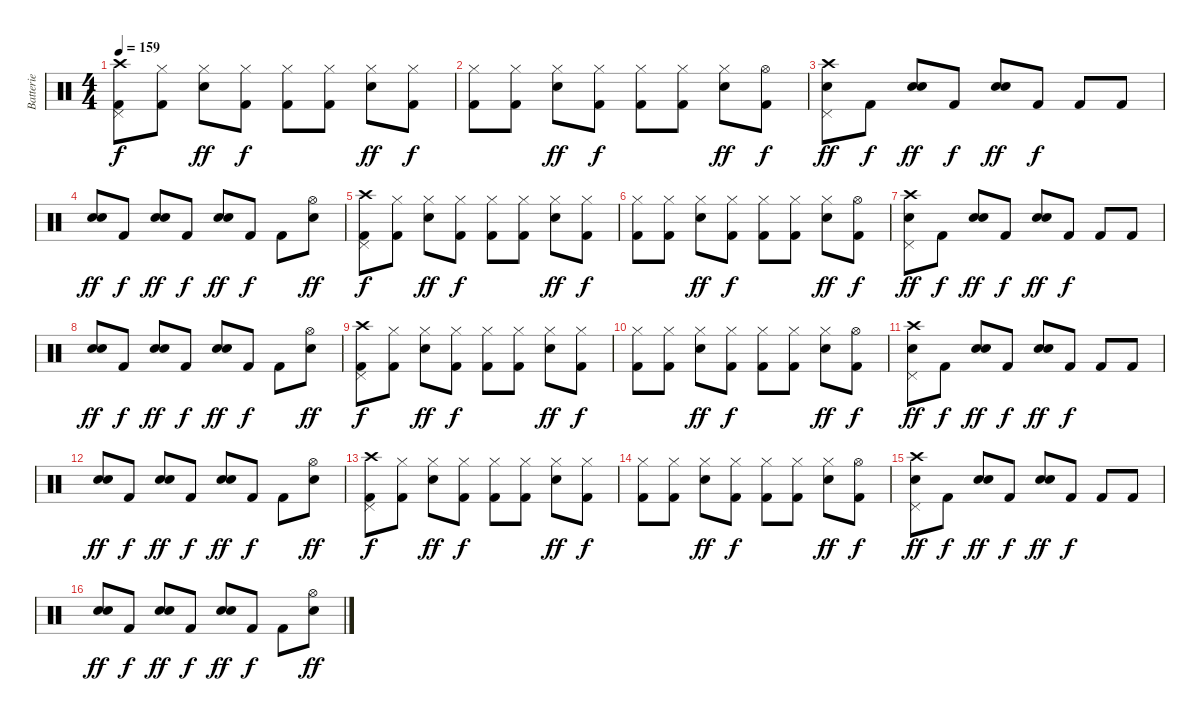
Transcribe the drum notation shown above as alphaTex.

\track ("Batterie" "Batterie") {instrument percussion}
\staff {score}
\articulation defaults
\ts (4 4)
\tempo 159
\clef neutral
\ks c
("Crash high (hit)" "Pedal Hi-Hat (hit)" "Kick (hit) 2").8{dy f} ("Hi-Hat (closed)" "Kick (hit) 2").8 ("Hi-Hat (closed)" "Electric Snare (hit)").8{dy ff} ("Hi-Hat (closed)" "Kick (hit) 2").8{dy f} ("Hi-Hat (closed)" "Kick (hit) 2").8 ("Hi-Hat (closed)" "Kick (hit) 2").8 ("Hi-Hat (closed)" "Electric Snare (hit)").8{dy ff} ("Hi-Hat (closed)" "Kick (hit) 2").8{dy f} |
("Hi-Hat (closed)" "Kick (hit) 2").8 ("Hi-Hat (closed)" "Kick (hit) 2").8 ("Hi-Hat (closed)" "Electric Snare (hit)").8{dy ff} ("Hi-Hat (closed)" "Kick (hit) 2").8{dy f} ("Hi-Hat (closed)" "Kick (hit) 2").8 ("Hi-Hat (closed)" "Kick (hit) 2").8 ("Hi-Hat (closed)" "Electric Snare (hit)").8{dy ff} ("Hi-Hat (open)" "Kick (hit) 2").8{dy f} |
("Crash high (hit)" "Pedal Hi-Hat (hit)" "Electric Snare (hit)").8{dy ff} "Kick (hit) 2".8{dy f} ("Electric Snare (hit)" "Electric Snare (hit)").8{bd 120 dy ff} "Kick (hit) 2".8{dy f} ("Electric Snare (hit)" "Electric Snare (hit)").8{bd 120 dy ff} "Kick (hit) 2".8{dy f} "Kick (hit) 2".8 "Kick (hit) 2".8 |
("Electric Snare (hit)" "Electric Snare (hit)").8{bd 120 dy ff} "Kick (hit) 2".8{dy f} ("Electric Snare (hit)" "Electric Snare (hit)").8{bd 120 dy ff} "Kick (hit) 2".8{dy f} ("Electric Snare (hit)" "Electric Snare (hit)").8{bd 120 dy ff} "Kick (hit) 2".8{dy f} "Kick (hit) 2".8 ("Hi-Hat (open)" "Electric Snare (hit)").8{dy ff} |
("Crash high (hit)" "Pedal Hi-Hat (hit)" "Kick (hit) 2").8{dy f} ("Hi-Hat (closed)" "Kick (hit) 2").8 ("Hi-Hat (closed)" "Electric Snare (hit)").8{dy ff} ("Hi-Hat (closed)" "Kick (hit) 2").8{dy f} ("Hi-Hat (closed)" "Kick (hit) 2").8 ("Hi-Hat (closed)" "Kick (hit) 2").8 ("Hi-Hat (closed)" "Electric Snare (hit)").8{dy ff} ("Hi-Hat (closed)" "Kick (hit) 2").8{dy f} |
("Hi-Hat (closed)" "Kick (hit) 2").8 ("Hi-Hat (closed)" "Kick (hit) 2").8 ("Hi-Hat (closed)" "Electric Snare (hit)").8{dy ff} ("Hi-Hat (closed)" "Kick (hit) 2").8{dy f} ("Hi-Hat (closed)" "Kick (hit) 2").8 ("Hi-Hat (closed)" "Kick (hit) 2").8 ("Hi-Hat (closed)" "Electric Snare (hit)").8{dy ff} ("Hi-Hat (open)" "Kick (hit) 2").8{dy f} |
("Crash high (hit)" "Pedal Hi-Hat (hit)" "Electric Snare (hit)").8{dy ff} "Kick (hit) 2".8{dy f} ("Electric Snare (hit)" "Electric Snare (hit)").8{bd 120 dy ff} "Kick (hit) 2".8{dy f} ("Electric Snare (hit)" "Electric Snare (hit)").8{bd 120 dy ff} "Kick (hit) 2".8{dy f} "Kick (hit) 2".8 "Kick (hit) 2".8 |
("Electric Snare (hit)" "Electric Snare (hit)").8{bd 120 dy ff} "Kick (hit) 2".8{dy f} ("Electric Snare (hit)" "Electric Snare (hit)").8{bd 120 dy ff} "Kick (hit) 2".8{dy f} ("Electric Snare (hit)" "Electric Snare (hit)").8{bd 120 dy ff} "Kick (hit) 2".8{dy f} "Kick (hit) 2".8 ("Hi-Hat (open)" "Electric Snare (hit)").8{dy ff} |
("Crash high (hit)" "Pedal Hi-Hat (hit)" "Kick (hit) 2").8{dy f} ("Hi-Hat (closed)" "Kick (hit) 2").8 ("Hi-Hat (closed)" "Electric Snare (hit)").8{dy ff} ("Hi-Hat (closed)" "Kick (hit) 2").8{dy f} ("Hi-Hat (closed)" "Kick (hit) 2").8 ("Hi-Hat (closed)" "Kick (hit) 2").8 ("Hi-Hat (closed)" "Electric Snare (hit)").8{dy ff} ("Hi-Hat (closed)" "Kick (hit) 2").8{dy f} |
("Hi-Hat (closed)" "Kick (hit) 2").8 ("Hi-Hat (closed)" "Kick (hit) 2").8 ("Hi-Hat (closed)" "Electric Snare (hit)").8{dy ff} ("Hi-Hat (closed)" "Kick (hit) 2").8{dy f} ("Hi-Hat (closed)" "Kick (hit) 2").8 ("Hi-Hat (closed)" "Kick (hit) 2").8 ("Hi-Hat (closed)" "Electric Snare (hit)").8{dy ff} ("Hi-Hat (open)" "Kick (hit) 2").8{dy f} |
("Crash high (hit)" "Pedal Hi-Hat (hit)" "Electric Snare (hit)").8{dy ff} "Kick (hit) 2".8{dy f} ("Electric Snare (hit)" "Electric Snare (hit)").8{bd 120 dy ff} "Kick (hit) 2".8{dy f} ("Electric Snare (hit)" "Electric Snare (hit)").8{bd 120 dy ff} "Kick (hit) 2".8{dy f} "Kick (hit) 2".8 "Kick (hit) 2".8 |
("Electric Snare (hit)" "Electric Snare (hit)").8{bd 120 dy ff} "Kick (hit) 2".8{dy f} ("Electric Snare (hit)" "Electric Snare (hit)").8{bd 120 dy ff} "Kick (hit) 2".8{dy f} ("Electric Snare (hit)" "Electric Snare (hit)").8{bd 120 dy ff} "Kick (hit) 2".8{dy f} "Kick (hit) 2".8 ("Hi-Hat (open)" "Electric Snare (hit)").8{dy ff} |
("Crash high (hit)" "Pedal Hi-Hat (hit)" "Kick (hit) 2").8{dy f} ("Hi-Hat (closed)" "Kick (hit) 2").8 ("Hi-Hat (closed)" "Electric Snare (hit)").8{dy ff} ("Hi-Hat (closed)" "Kick (hit) 2").8{dy f} ("Hi-Hat (closed)" "Kick (hit) 2").8 ("Hi-Hat (closed)" "Kick (hit) 2").8 ("Hi-Hat (closed)" "Electric Snare (hit)").8{dy ff} ("Hi-Hat (closed)" "Kick (hit) 2").8{dy f} |
("Hi-Hat (closed)" "Kick (hit) 2").8 ("Hi-Hat (closed)" "Kick (hit) 2").8 ("Hi-Hat (closed)" "Electric Snare (hit)").8{dy ff} ("Hi-Hat (closed)" "Kick (hit) 2").8{dy f} ("Hi-Hat (closed)" "Kick (hit) 2").8 ("Hi-Hat (closed)" "Kick (hit) 2").8 ("Hi-Hat (closed)" "Electric Snare (hit)").8{dy ff} ("Hi-Hat (open)" "Kick (hit) 2").8{dy f} |
("Crash high (hit)" "Pedal Hi-Hat (hit)" "Electric Snare (hit)").8{dy ff} "Kick (hit) 2".8{dy f} ("Electric Snare (hit)" "Electric Snare (hit)").8{bd 120 dy ff} "Kick (hit) 2".8{dy f} ("Electric Snare (hit)" "Electric Snare (hit)").8{bd 120 dy ff} "Kick (hit) 2".8{dy f} "Kick (hit) 2".8 "Kick (hit) 2".8 |
("Electric Snare (hit)" "Electric Snare (hit)").8{bd 120 dy ff} "Kick (hit) 2".8{dy f} ("Electric Snare (hit)" "Electric Snare (hit)").8{bd 120 dy ff} "Kick (hit) 2".8{dy f} ("Electric Snare (hit)" "Electric Snare (hit)").8{bd 120 dy ff} "Kick (hit) 2".8{dy f} "Kick (hit) 2".8 ("Hi-Hat (open)" "Electric Snare (hit)").8{dy ff}
